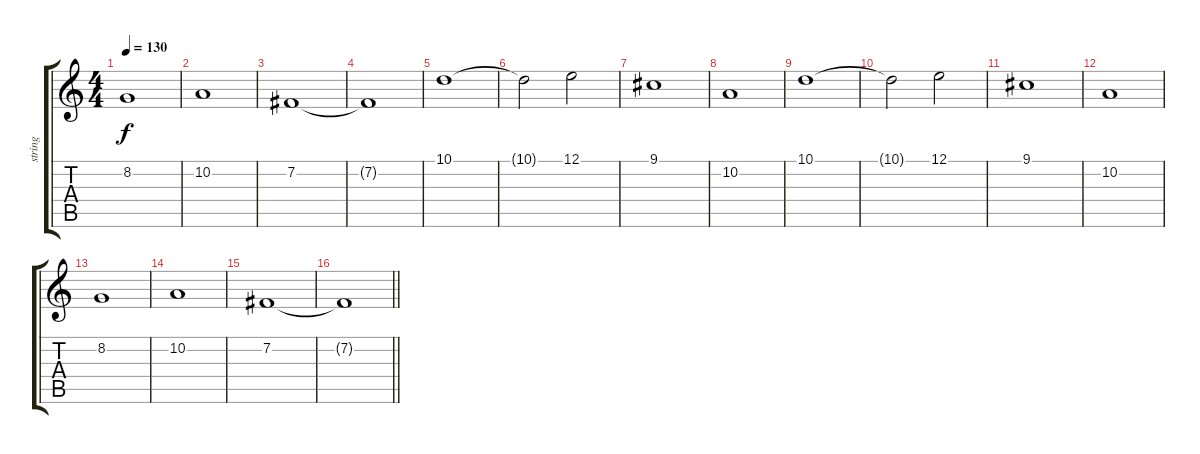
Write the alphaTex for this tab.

\track ("string" "string") {instrument stringensemble1}
\staff {score tabs}
\tuning (E4 B3 G3 D3 A2 E2) {hide}
\ts (4 4)
\tempo 130
\clef g2
\ks c
8.2.1{dy f} |
10.2.1 |
7.2.1 |
7.2{t}.1 |
10.1.1 |
10.1{t}.2 12.1.2 |
9.1.1 |
10.2.1 |
10.1.1 |
10.1{t}.2 12.1.2 |
9.1.1 |
10.2.1 |
8.2.1 |
10.2.1 |
7.2.1 |
\barLineRight lightlight
7.2{t}.1
